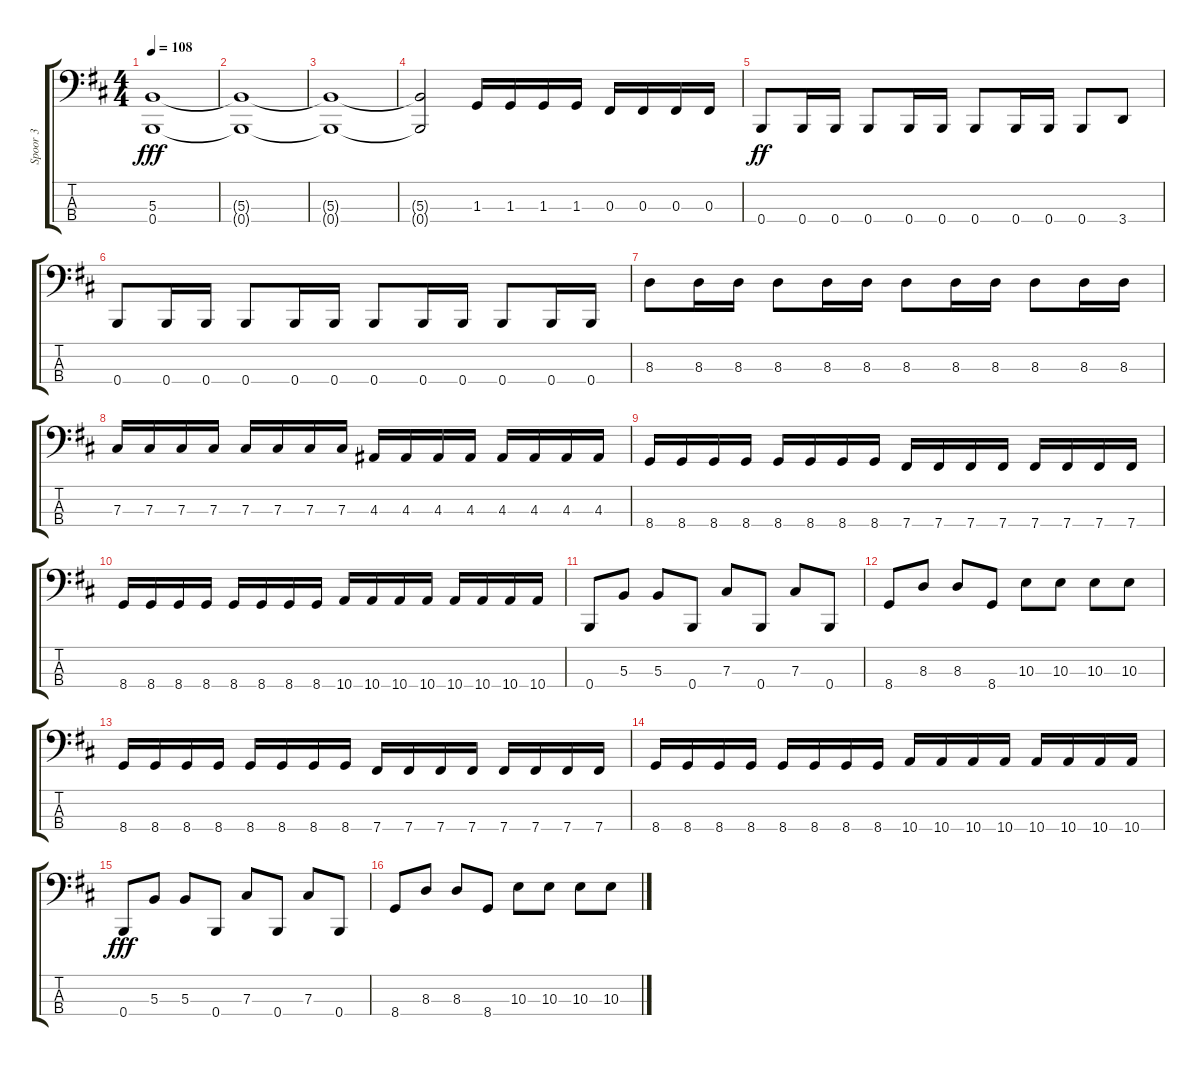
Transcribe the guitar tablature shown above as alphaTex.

\track ("Spoor 3" "Spoor 3") {instrument electricbasspick}
\staff {score tabs}
\tuning (E2 B1 Gb1 B0) {hide}
\ts (4 4)
\tempo 108
\clef f4
\ks d
(5.3 0.4).1{dy fff} |
(5.3{t} 0.4{t}).1 |
(5.3{t} 0.4{t}).1 |
(5.3{t} 0.4{t}).2 1.3.16 1.3.16 1.3.16 1.3.16 0.3.16 0.3.16 0.3.16 0.3.16 |
0.4.8{dy ff} 0.4.16 0.4.16 0.4.8 0.4.16 0.4.16 0.4.8 0.4.16 0.4.16 0.4.8 3.4.8 |
0.4.8 0.4.16 0.4.16 0.4.8 0.4.16 0.4.16 0.4.8 0.4.16 0.4.16 0.4.8 0.4.16 0.4.16 |
8.3.8 8.3.16 8.3.16 8.3.8 8.3.16 8.3.16 8.3.8 8.3.16 8.3.16 8.3.8 8.3.16 8.3.16 |
7.3.16 7.3.16 7.3.16 7.3.16 7.3.16 7.3.16 7.3.16 7.3.16 4.3.16 4.3.16 4.3.16 4.3.16 4.3.16 4.3.16 4.3.16 4.3.16 |
8.4.16 8.4.16 8.4.16 8.4.16 8.4.16 8.4.16 8.4.16 8.4.16 7.4.16 7.4.16 7.4.16 7.4.16 7.4.16 7.4.16 7.4.16 7.4.16 |
8.4.16 8.4.16 8.4.16 8.4.16 8.4.16 8.4.16 8.4.16 8.4.16 10.4.16 10.4.16 10.4.16 10.4.16 10.4.16 10.4.16 10.4.16 10.4.16 |
0.4.8 5.3.8 5.3.8 0.4.8 7.3.8 0.4.8 7.3.8 0.4.8 |
8.4.8 8.3.8 8.3.8 8.4.8 10.3.8 10.3.8 10.3.8 10.3.8 |
8.4.16 8.4.16 8.4.16 8.4.16 8.4.16 8.4.16 8.4.16 8.4.16 7.4.16 7.4.16 7.4.16 7.4.16 7.4.16 7.4.16 7.4.16 7.4.16 |
8.4.16 8.4.16 8.4.16 8.4.16 8.4.16 8.4.16 8.4.16 8.4.16 10.4.16 10.4.16 10.4.16 10.4.16 10.4.16 10.4.16 10.4.16 10.4.16 |
0.4.8{dy fff} 5.3.8 5.3.8 0.4.8 7.3.8 0.4.8 7.3.8 0.4.8 |
8.4.8 8.3.8 8.3.8 8.4.8 10.3.8 10.3.8 10.3.8 10.3.8
